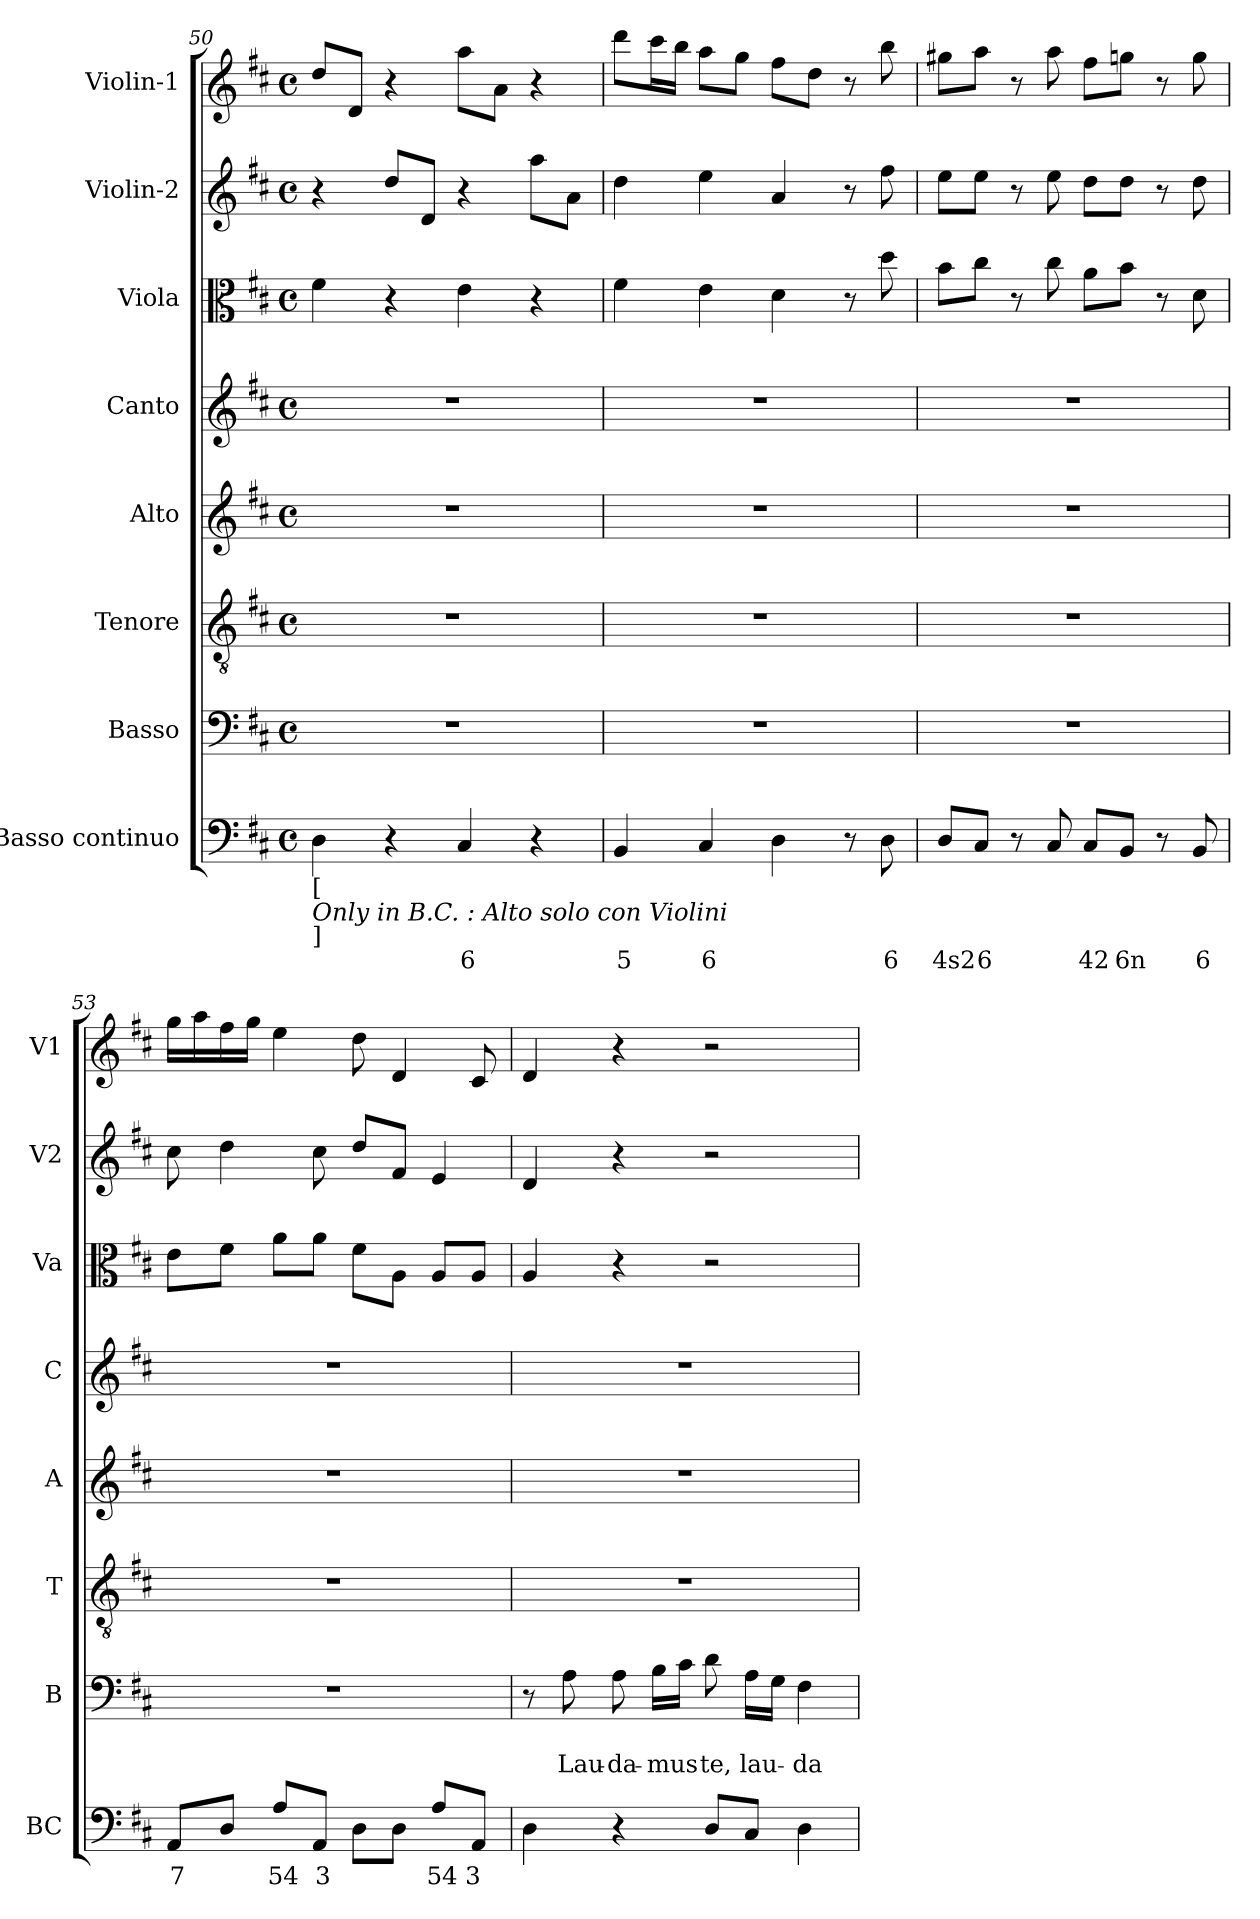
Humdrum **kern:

**kern	**text	**kern	**text	**text	**kern	**kern	**kern	**kern	**kern	**kern
*part8	*part8	*part7	*part7	*part7	*part6	*part5	*part4	*part3	*part2	*part1
*staff8	*staff8	*staff7	*staff7	*staff7	*staff6	*staff5	*staff4	*staff3	*staff2	*staff1
*I"Basso continuo	*	*I"Basso	*	*	*I"Tenore	*I"Alto	*I"Canto	*I"Viola	*I"Violin-2	*I"Violin-1
*I'BC	*	*I'B	*	*	*I'T	*I'A	*I'C	*I'Va	*I'V2	*I'V1
!!LO:LB:g=z
*clefF4	*	*clefF4	*	*	*clefGv2	*clefG2	*clefG2	*clefC3	*clefG2	*clefG2
*k[f#c#]	*	*k[f#c#]	*	*	*k[f#c#]	*k[f#c#]	*k[f#c#]	*k[f#c#]	*k[f#c#]	*k[f#c#]
*D:	*	*D:	*	*	*D:	*D:	*D:	*D:	*D:	*D:
*M4/4	*	*M4/4	*	*	*M4/4	*M4/4	*M4/4	*M4/4	*M4/4	*M4/4
*met(c)	*	*met(c)	*	*	*met(c)	*met(c)	*met(c)	*met(c)	*met(c)	*met(c)
=50	=50	=50	=50	=50	=50	=50	=50	=50	=50	=50
!LO:TX:b:t=[	!	!	!	!	!	!	!	!	!	!
!LO:TX:b:i:t=Only in B.C. &colon;  Alto solo con Violini	!	!	!	!	!	!	!	!	!	!
!LO:TX:b:t=]	!	!	!	!	!	!	!	!	!	!
4D\	.	1r	.	.	1r	1r	1r	4f#\	4r	8dd/L
.	.	.	.	.	.	.	.	.	.	8d/J
4r	.	.	.	.	.	.	.	4r	8dd/L	4r
.	.	.	.	.	.	.	.	.	8d/J	.
!	!LO:LY:b	!	!	!	!	!	!	!	!	!
4C#/	6	.	.	.	.	.	.	4e\	4r	8aa\L
.	.	.	.	.	.	.	.	.	.	8a\J
4r	.	.	.	.	.	.	.	4r	8aa\L	4r
.	.	.	.	.	.	.	.	.	8a\J	.
=51	=51	=51	=51	=51	=51	=51	=51	=51	=51	=51
!	!LO:LY:b	!	!	!	!	!	!	!	!	!
4BB/	5	1r	.	.	1r	1r	1r	4f#\	4dd\	8ddd\L
.	.	.	.	.	.	.	.	.	.	16ccc#\L
.	.	.	.	.	.	.	.	.	.	16bb\JJ
!	!LO:LY:b	!	!	!	!	!	!	!	!	!
4C#/	6	.	.	.	.	.	.	4e\	4ee\	8aa\L
.	.	.	.	.	.	.	.	.	.	8gg\J
4D\	.	.	.	.	.	.	.	4d\	4a/	8ff#\L
.	.	.	.	.	.	.	.	.	.	8dd\J
8r	.	.	.	.	.	.	.	8r	8r	8r
!	!LO:LY:b	!	!	!	!	!	!	!	!	!
8D\	6	.	.	.	.	.	.	8dd\	8ff#\	8bb\
=52	=52	=52	=52	=52	=52	=52	=52	=52	=52	=52
!	!LO:LY:b	!	!	!	!	!	!	!	!	!
8D/L	4s2	1r	.	.	1r	1r	1r	8b\L	8ee\L	8gg#X\L
!	!LO:LY:b	!	!	!	!	!	!	!	!	!
8C#/J	6	.	.	.	.	.	.	8cc#\J	8ee\J	8aa\J
8r	.	.	.	.	.	.	.	8r	8r	8r
8C#/	.	.	.	.	.	.	.	8cc#\	8ee\	8aa\
!	!LO:LY:b	!	!	!	!	!	!	!	!	!
8C#/L	42	.	.	.	.	.	.	8a\L	8dd\L	8ff#\L
!	!LO:LY:b	!	!	!	!	!	!	!	!	!
8BB/J	6n	.	.	.	.	.	.	8b\J	8dd\J	8ggn\J
8r	.	.	.	.	.	.	.	8r	8r	8r
!	!LO:LY:b	!	!	!	!	!	!	!	!	!
8BB/	6	.	.	.	.	.	.	8d\	8dd\	8gg\
=53	=53	=53	=53	=53	=53	=53	=53	=53	=53	=53
!	!LO:LY:b	!	!	!	!	!	!	!	!	!
8AA/L	7	1r	.	.	1r	1r	1r	8e\L	8cc#\	16gg\LL
.	.	.	.	.	.	.	.	.	.	16aa\
8D/J	.	.	.	.	.	.	.	8f#\J	4dd\	16ff#\
.	.	.	.	.	.	.	.	.	.	16gg\JJ
!	!LO:LY:b	!	!	!	!	!	!	!	!	!
8A/L	54	.	.	.	.	.	.	8a\L	.	4ee\
!	!LO:LY:b	!	!	!	!	!	!	!	!	!
8AA/J	3	.	.	.	.	.	.	8a\J	8cc#\	.
8D\L	.	.	.	.	.	.	.	8f#\L	8dd/L	8dd\
8D\J	.	.	.	.	.	.	.	8A\J	8f#/J	4d/
!	!LO:LY:b	!	!	!	!	!	!	!	!	!
8A/L	54	.	.	.	.	.	.	8A/L	4e/	.
!	!LO:LY:b	!	!	!	!	!	!	!	!	!
8AA/J	3	.	.	.	.	.	.	8A/J	.	8c#/
=54	=54	=54	=54	=54	=54	=54	=54	=54	=54	=54
4D\	.	8r	.	.	1r	1r	1r	4A/	4d/	4d/
!	!	!	!	!LO:LY:b	!	!	!	!	!	!
.	.	8A\	.	Lau-	.	.	.	.	.	.
!	!	!	!	!LO:LY:b	!	!	!	!	!	!
4r	.	8A\	.	-da-	.	.	.	4r	4r	4r
!	!	!	!	!LO:LY:b	!	!	!	!	!	!
.	.	16B\LL	.	-mus	.	.	.	.	.	.
.	.	16c#\JJ	.	.	.	.	.	.	.	.
!	!	!	!	!LO:LY:b	!	!	!	!	!	!
8D/L	.	8d\	.	te,	.	.	.	2r	2r	2r
!	!	!	!	!LO:LY:b	!	!	!	!	!	!
8C#/J	.	16A\LL	.	lau-	.	.	.	.	.	.
.	.	16G\JJ	.	.	.	.	.	.	.	.
!	!	!	!	!LO:LY:b	!	!	!	!	!	!
4D\	.	4F#\	.	-da-	.	.	.	.	.	.
=	=	=	=	=	=	=	=	=	=	=
*-	*-	*-	*-	*-	*-	*-	*-	*-	*-	*-
